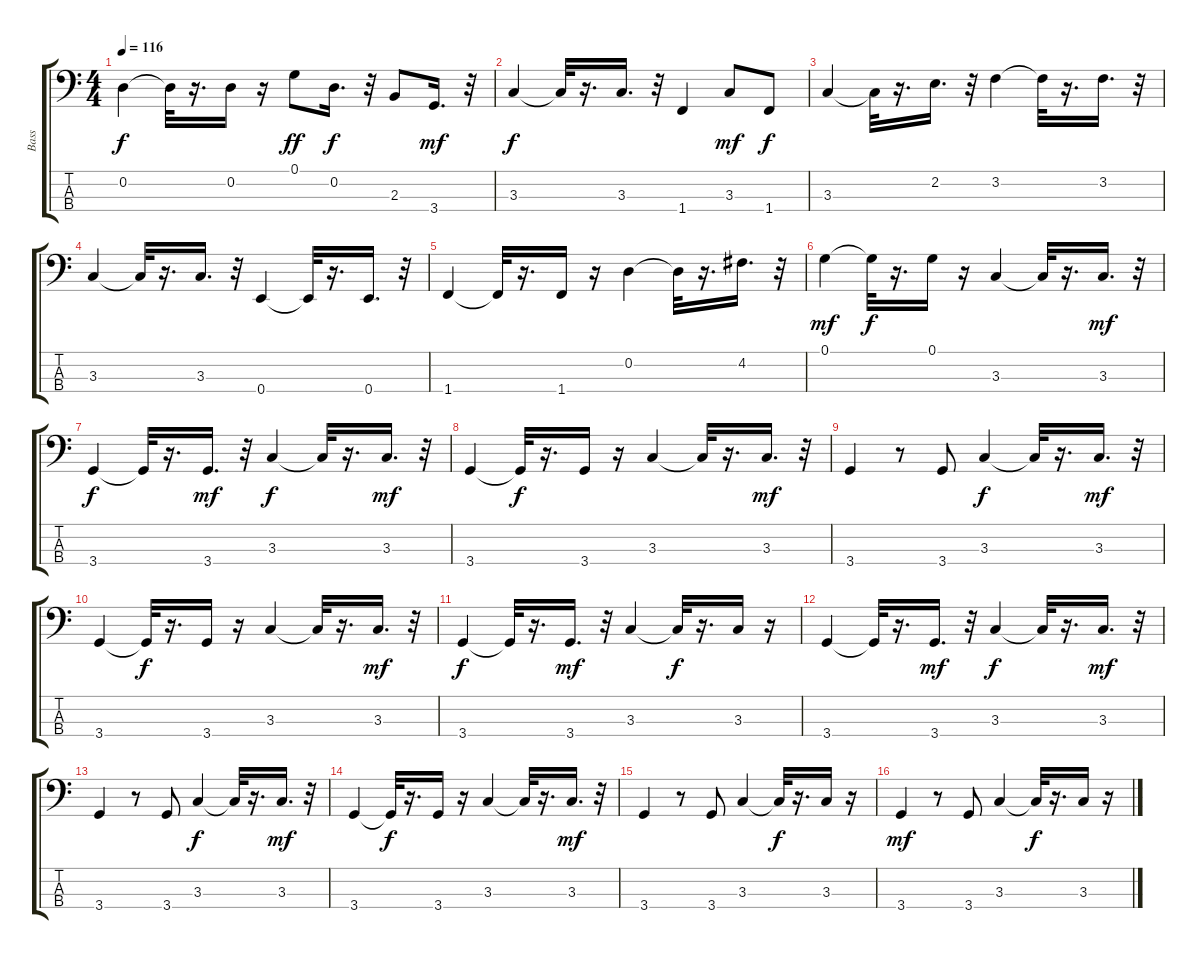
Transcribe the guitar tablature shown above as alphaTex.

\track ("Bass    " "Bass    ") {instrument fretlessbass}
\staff {score tabs}
\tuning (G2 D2 A1 E1) {hide}
\ts (4 4)
\tempo 116
\clef f4
\ks c
0.2.4{dy f} 0.2{t}.32 r.16{d} 0.2.16 r.16 0.1.8{dy ff} 0.2.16{d dy f} r.32 2.3.8 3.4.16{d dy mf} r.32 |
3.3.4{dy f} 3.3{t}.32 r.16{d} 3.3.16{d} r.32 1.4.4 3.3.8{dy mf} 1.4.8{dy f} |
3.3.4 3.3{t}.32 r.16{d} 2.2.16{d} r.32 3.2.4 3.2{t}.32 r.16{d} 3.2.16{d} r.32 |
3.3.4 3.3{t}.32 r.16{d} 3.3.16{d} r.32 0.4.4 0.4{t}.32 r.16{d} 0.4.16{d} r.32 |
1.4.4 1.4{t}.32 r.16{d} 1.4.16 r.16 0.2.4 0.2{t}.32 r.16{d} 4.2.16{d} r.32 |
0.1.4{dy mf} 0.1{t}.32{dy f} r.16{d} 0.1.16 r.16 3.3.4 3.3{t}.32 r.16{d} 3.3.16{d dy mf} r.32 |
3.4.4{dy f} 3.4{t}.32 r.16{d} 3.4.16{d dy mf} r.32 3.3.4{dy f} 3.3{t}.32 r.16{d} 3.3.16{d dy mf} r.32 |
3.4.4 3.4{t}.32{dy f} r.16{d} 3.4.16 r.16 3.3.4 3.3{t}.32 r.16{d} 3.3.16{d dy mf} r.32 |
3.4.4 r.8 3.4.8 3.3.4{dy f} 3.3{t}.32 r.16{d} 3.3.16{d dy mf} r.32 |
3.4.4 3.4{t}.32{dy f} r.16{d} 3.4.16 r.16 3.3.4 3.3{t}.32 r.16{d} 3.3.16{d dy mf} r.32 |
3.4.4{dy f} 3.4{t}.32 r.16{d} 3.4.16{d dy mf} r.32 3.3.4 3.3{t}.32{dy f} r.16{d} 3.3.16 r.16 |
3.4.4 3.4{t}.32 r.16{d} 3.4.16{d dy mf} r.32 3.3.4{dy f} 3.3{t}.32 r.16{d} 3.3.16{d dy mf} r.32 |
3.4.4 r.8 3.4.8 3.3.4{dy f} 3.3{t}.32 r.16{d} 3.3.16{d dy mf} r.32 |
3.4.4 3.4{t}.32{dy f} r.16{d} 3.4.16 r.16 3.3.4 3.3{t}.32 r.16{d} 3.3.16{d dy mf} r.32 |
3.4.4{volume 14} r.8 3.4.8{volume 13} 3.3.4{volume 12} 3.3{t}.32{dy f} r.16{d} 3.3.16{volume 12} r.16 |
3.4.4{dy mf volume 12} r.8 3.4.8{volume 11} 3.3.4{volume 10} 3.3{t}.32{dy f} r.16{d} 3.3.16{volume 10} r.16
